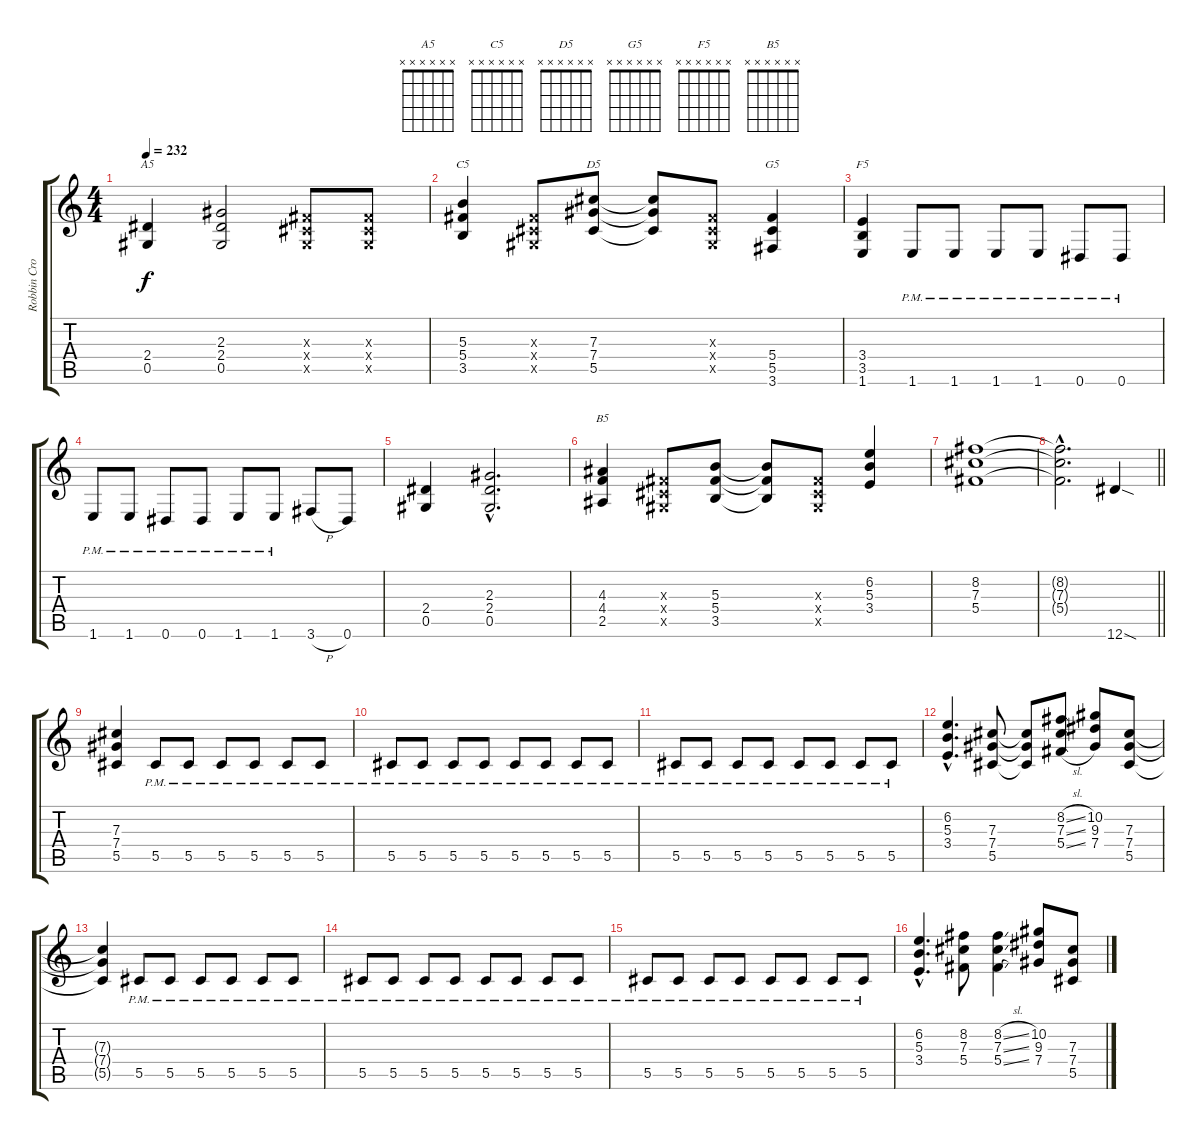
\track ("Robbin Crosby \"The King\" (R.I.P)" "Robbin Cro") {instrument distortionguitar}
\staff {score tabs}
\tuning (Eb4 Bb3 Gb3 Db3 Ab2 Eb2) {hide}
\chord ("A5" x x x x x x)
\chord ("C5" x x x x x x)
\chord ("D5" x x x x x x)
\chord ("G5" x x x x x x)
\chord ("F5" x x x x x x)
\chord ("B5" x x x x x x)
\ts (4 4)
\tempo 232
\clef g2
\ks c
(2.4 0.5).4{ch "A5" dy f} (2.3 2.4 0.5).2 (0.3{x} 0.4{x} 0.5{x}).8 (0.3{x} 0.4{x} 0.5{x}).8 |
(5.3 5.4 3.5).4{ch "C5"} (0.3{x} 0.4{x} 0.5{x}).8 (7.3 7.4 5.5).8{ch "D5"} (7.3{t} 7.4{t} 5.5{t}).8 (0.3{x} 0.4{x} 0.5{x}).8 (5.4 5.5 3.6).4{ch "G5"} |
(3.4 3.5 1.6).4{ch "F5"} 1.6{pm}.8 1.6{pm}.8 1.6{pm}.8 1.6{pm}.8 0.6{pm}.8 0.6{pm}.8 |
1.6{pm}.8 1.6{pm}.8 0.6{pm}.8 0.6{pm}.8 1.6{pm}.8 1.6{pm}.8 3.6{h}.8 0.6.8 |
(2.4 0.5).4 (2.3{hac} 2.4{hac} 0.5{hac}).2{d} |
(4.3 4.4 2.5).4{ch "B5"} (0.3{x} 0.4{x} 0.5{x}).8 (5.3 5.4 3.5).8 (5.3{t} 5.4{t} 3.5{t}).8 (0.3{x} 0.4{x} 0.5{x}).8 (6.2 5.3 3.4).4 |
(8.2 7.3 5.4).1 |
\barLineRight lightlight
(8.2{hac t} 7.3{hac t} 5.4{hac t}).2{d} 12.6{sod}.4 |
(7.3 7.4 5.5).4 5.5{pm}.8 5.5{pm}.8 5.5{pm}.8 5.5{pm}.8 5.5{pm}.8 5.5{pm}.8 |
5.5{pm}.8 5.5{pm}.8 5.5{pm}.8 5.5{pm}.8 5.5{pm}.8 5.5{pm}.8 5.5{pm}.8 5.5{pm}.8 |
5.5{pm}.8 5.5{pm}.8 5.5{pm}.8 5.5{pm}.8 5.5{pm}.8 5.5{pm}.8 5.5{pm}.8 5.5{pm}.8 |
(6.2{hac} 5.3{hac} 3.4{hac}).4{d} (7.3 7.4 5.5).8 (7.3{t} 7.4{t} 5.5{t}).8 (8.2{sl} 7.3{sl} 5.4{sl}).8 (10.2 9.3 7.4).8 (7.3 7.4 5.5).8 |
(7.3{t} 7.4{t} 5.5{t}).4 5.5{pm}.8 5.5{pm}.8 5.5{pm}.8 5.5{pm}.8 5.5{pm}.8 5.5{pm}.8 |
5.5{pm}.8 5.5{pm}.8 5.5{pm}.8 5.5{pm}.8 5.5{pm}.8 5.5{pm}.8 5.5{pm}.8 5.5{pm}.8 |
5.5{pm}.8 5.5{pm}.8 5.5{pm}.8 5.5{pm}.8 5.5{pm}.8 5.5{pm}.8 5.5{pm}.8 5.5{pm}.8 |
(6.2{hac} 5.3{hac} 3.4{hac}).4{d} (8.2 7.3 5.4).8 (8.2{sl} 7.3{sl} 5.4{sl}).4 (10.2 9.3 7.4).8 (7.3 7.4 5.5).8
